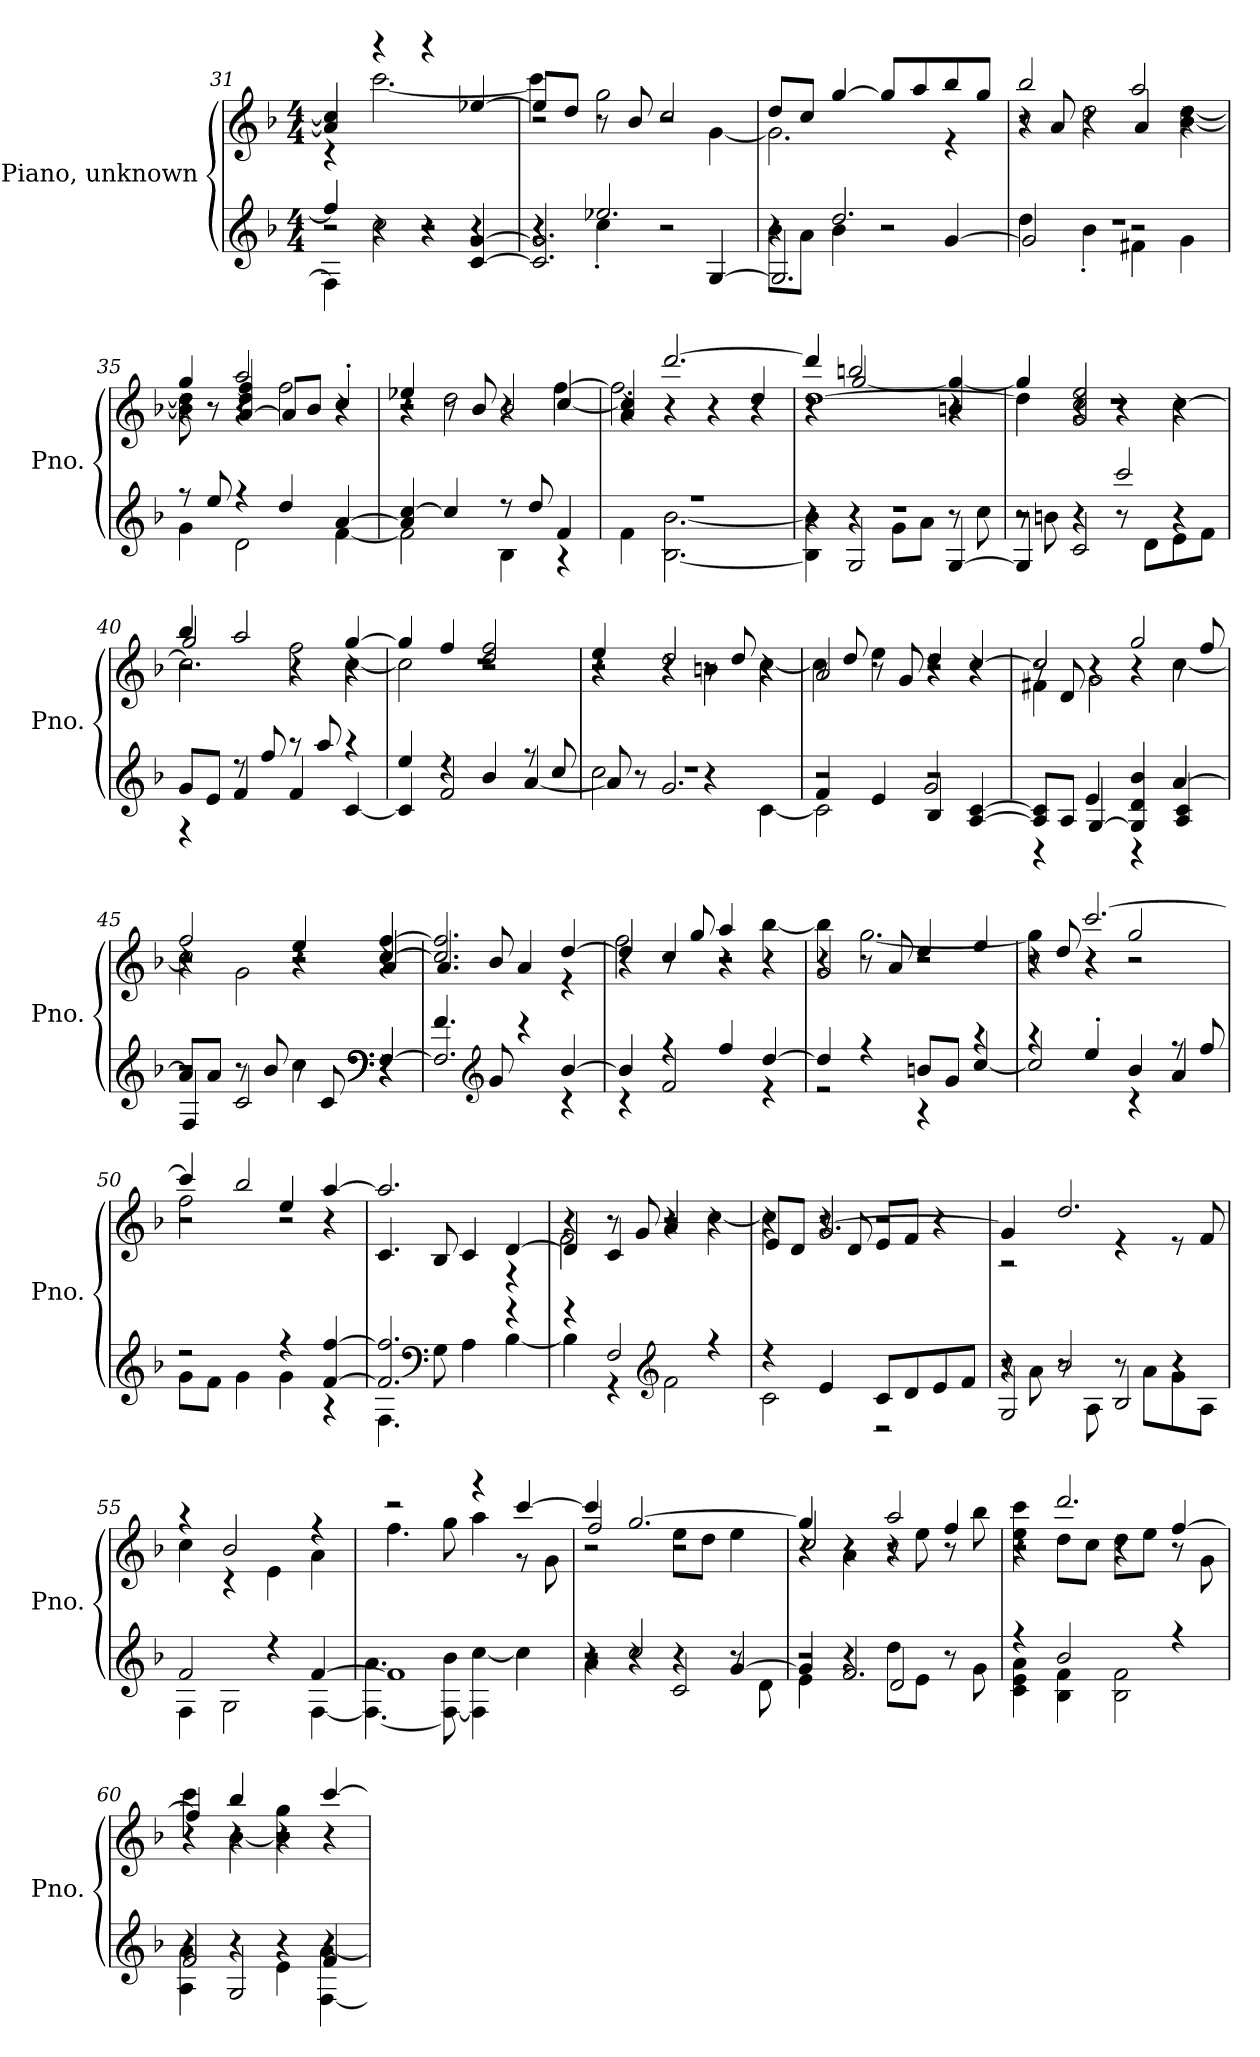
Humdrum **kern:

**kern	**kern
*part1	*part1
*staff2	*staff1
*I"Piano, unknown	*
*I'Pno.	*
*clefG2	*clefG2
*k[b-]	*k[b-]
*M4/4	*M4/4
=31	=31
*^	*^
*	*^	*	*
4ff/]	4F\]	2r	4a/] 4cc/]	4r
4r	2cc\	.	4r	[2.ccc\
2r	.	4r	4r	.
.	4r	[4c/ [4g/	[4ee-X/	.
=32	=32	=32	=32	=32
*	*	*	*	*^
4r	4r	2.c/] 2.g/]	8ee-/L]	4ccc\]	2r
.	.	.	8dd/J	.	.
2.ee-X/	4cc'\	.	8r	2gg\	.
.	.	.	8b-/	.	.
.	2r	.	2r	.	2cc/
.	.	[4G/	.	[4g\	.
*	*	*	*	*v	*v
!!LO:PB:g=z
=33	=33	=33	=33	=33
4r	8b-\L	2.G/]	8dd/L	2.g\]
.	8a\J	.	8cc/J	.
2.dd/	4b-\	.	[4gg/	.
.	2r	.	8gg/L]	.
.	.	.	8aa/	.
.	.	[4g/	8bb-/	4r
.	.	.	8gg/J	.
=34	=34	=34	=34	=34
*	*	*	*	*^
1r	4dd\	2g/]	2bb-/	4r	8r
.	.	.	.	.	8a/
.	4b-'\	.	.	2dd\	4r
.	4f#X\	2r	2aa/	.	4a/
.	4g\	.	.	[4b-\ [4dd\	4r
*	*v	*v	*	*	*
=35	=35	=35	=35	=35
8r	4g\	4r	8b-\] 8dd\]	4gg/
8ee/	.	.	8r	.
4r	2d\	2aa/	4r	[4a/ 4dd/ 4ff/
4dd/	.	.	2ff\	8a/L]
.	.	.	.	8b-/J
[4a/	[4f\	4r	.	4cc'/
=36	=36	=36	=36	=36
4a/] [4cc/	2f\]	2r	4ee-X/	4r
4cc/]	.	.	8r	2dd\
.	.	.	8b-/	.
8r	4B-\	2b-/	4r	.
8dd/	.	.	.	.
4f/	4r	.	[4cc/	[4ff\
=37	=37	=37	=37	=37
1r	4f\	4r	4a/ 4cc/]	2.ff\]
.	[2.B-\ [2.b-\	[2.ddd/	4r	.
.	.	.	4r	.
.	.	.	4dd/	4r
!!LO:LB:g=z	!!	!!
=38	=38	=38	=38	=38
*	*^	*	*	*
1r	4B-\] 4b-\]	4r	4ddd/]	4r	[1dd
.	4r	2G/	2bbn/	[2gg/	.
.	8g\L	.	.	.	.
.	8a\J	.	.	.	.
.	8r	[4G/	4r	4bn/ 4gg/_	.
.	8cc\	.	.	.	.
=39	=39	=39	=39	=39	=39
2r	8r	4G/]	1r	4gg/]	4dd\]
.	8bn\	.	.	.	.
.	4r	2c/	.	2g/ 2cc/ 2ee/	4r
2ccc/	8r	.	.	.	4r
.	8d\L	.	.	.	.
.	8e\	4r	.	4r	[4cc\
.	8f\J	.	.	.	.
*	*v	*v	*	*	*
=40	=40	=40	=40	=40
*	*	*	*	*^
8g/L	4r	4bb-/	2r	2gg/	2.cc\]
8e/J	.	.	.	.	.
8r	4f/	2aa/	.	.	.
8ff/	.	.	.	.	.
8r	4f/	.	2ff\	4r	.
8aa/	.	.	.	.	.
4r	[4c/	4r	.	[4gg/	[4cc\
*	*	*	*	*v	*v
=41	=41	=41	=41	=41
4ee/	4c/]	1r	4gg/]	2cc\]
4r	2f/	.	4ff/	.
4b-/	.	.	2dd/ 2ff/	2r
8r	[4a/	.	.	.
8cc/	.	.	.	.
=42	=42	=42	=42	=42
*	*^	*	*	*
1r	2cc\	8a/]	4r	2r	4ee/
.	.	8r	.	.	.
.	.	2.g/	2dd/	.	4r
.	4r	.	.	4bn\	8r
.	.	.	.	.	8dd/
.	[4c\	.	4r	[4cc\	4r
!!LO:LB:g=z	!!	!!
=43	=43	=43	=43	=43	=43
4f/	2c\]	2r	2a/	4cc\]	8r
.	.	.	.	.	8dd/
4e/	.	.	.	4ee\	8r
.	.	.	.	.	8g/
4B-/	2r	2g/	4r	2r	4dd/
[4A/ [4c/	.	.	[4cc/	.	4r
*	*v	*v	*	*	*
=44	=44	=44	=44	=44
8A/] 8c/]L	4r	2cc/]	4f#X\	8r
8A/J	.	.	.	8d/
[4G/	4e/	.	2g\	4r
4G/] 4d/ 4b-/	4r	2gg/	.	4r
[4a/	4A/ 4c/	.	[4cc\	8r
.	.	.	.	8ff/
=45	=45	=45	=45	=45
*	*^	*	*	*^
8a/L]	2r	4F/	2ff/	2cc\]	2r	4r
8a/J	.	.	.	.	.	.
8r	.	2c/	.	.	.	2g\
8b-/	.	.	.	.	.	.
8r	4cc\	.	4r	2r	4ee/	.
8c/	.	.	.	.	.	.
*clefF4	*	*	*	*	*	*
4r	4r	[4F/	[4cc/ [4ff/	.	4a/	4r
*	*v	*v	*	*	*	*
*	*	*	*v	*v	*v
=46	=46	=46	=46
4.f/	2.F/]	2.cc/] 2.ff/]	4.a/
*clefG2	*	*	*
8g/	.	.	8b-/
4r	.	.	4a/
[4b-/	4r	[4dd/	4r
=47	=47	=47	=47
*	*	*	*^
4b-/]	4r	4dd/]	2ff\	4r
4r	2f/	4cc/	.	8r
.	.	.	.	8gg/
4ff/	.	2r	4r	4aa/
[4dd/	4r	.	[4bb-\	4r
!!LO:LB:g=z	!!	!!
=48	=48	=48	=48	=48
4dd/]	2r	2g/	4bb-\]	4r
4r	.	.	[2.gg\	8r
.	.	.	.	8a/
8bn/L	4r	2r	.	4dd/
8g/J	.	.	.	.
4r	[4cc/	.	.	4ee/
=49	=49	=49	=49	=49
4r	2cc/]	4r	4gg\]	8r
.	.	.	.	8dd/
4ee'/	.	[2.ccc/	4r	4r
4b-/	4r	.	2r	2gg/
8r	4a/	.	.	.
8ff/	.	.	.	.
=50	=50	=50	=50	=50
2r	8g\L	4ccc/]	2ff\	2r
.	8f\J	.	.	.
.	4g\	2bb-/	.	.
4r	4g\	.	2r	4ee/
[4f/ [4ff/	4r	[4aa/	.	4r
*	*	*	*v	*v
=51	=51	=51	=51
2.f/] 2.ff/]	4.F\	2.aa/]	4.c/
*clefF4	*	*	*
.	8G\	.	8B-/
.	4A\	.	4c/
4r	[4B-\	[4d/	4r
=52	=52	=52	=52
*	*	*	*^
4r	4B-\]	4d/]	2f\	4r
2F/	4r	4c/	.	8r
.	.	.	.	8g/
*clefG2	*	*	*	*
.	2f\	2r	4r	4a/
4r	.	.	[4cc\	4r
!!LO:LB:g=z	!!	!!
=53	=53	=53	=53	=53
4r	2c\	4r	4cc\]	8e/L
.	.	.	.	8d/J
4e/	.	[2.g/	4r	8r
.	.	.	.	8d/
8c/L	2r	.	2r	8e/L
8d/	.	.	.	8f/J
8e/	.	.	.	4r
8f/J	.	.	.	.
*	*	*	*v	*v
=54	=54	=54	=54
*	*^	*	*
4r	8r	2G/	4g/]	2r
.	8a\	.	.	.
2b-/	8r	.	2.dd/	.
.	8A\	.	.	.
.	8r	2B-/	.	4r
.	8a\L	.	.	.
4r	8g\	.	.	8r
.	8A\J	.	.	8f/
*	*v	*v	*	*
=55	=55	=55	=55
2f/	4F\	4r	4cc\
.	2G\	2b-/	4r
4r	.	.	4e\
[4f/	[4F\	4r	4a\
=56	=56	=56	=56
1f]	4.F\_ 4.a\	2r	4.ff\
.	8F\_ 8b-\	.	8gg\
.	4F\] [4cc\	4r	4aa\
.	4cc\]	[4ccc/	8r
.	.	.	8g\
=57	=57	=57	=57
*	*^	*	*^
4r	4a\	2r	4ccc/]	2r	2ff/
2cc/	4r	.	[2.gg/	.	.
.	4r	2c/	.	8ee\L	2r
.	.	.	.	8dd\J	.
[4g/	8r	.	.	4ee\	.
.	8d\	.	.	.	.
!!LO:LB:g=z	!!	!!
=58	=58	=58	=58	=58	=58
4g/]	4e\	2r	4gg/]	4r	2cc/
2.f/	4r	.	4r	4a\	.
.	8dd\L	2d/	2aa/	8r	4r
.	8e\J	.	.	8ee\	.
.	8r	.	.	8r	4ff/
.	8g\	.	.	8bb-\	.
*	*v	*v	*	*	*
=59	=59	=59	=59	=59
4r	4c\ 4e\ 4a\	4r	4ee\ 4ccc\	2r
2b-/	4B-\ 4f\	2.ddd/	8dd\L	.
.	.	.	8cc\J	.
.	2B-\ 2f\	.	8dd\L	4r
.	.	.	8ee\J	.
4r	.	.	8r	[4ff/
.	.	.	8g\	.
=60	=60	=60	=60	=60
*	*^	*	*	*
2f/	4A\ 4a\	4r	4r	4ccc\	4ff/]
.	4r	2G/	4bb-/	[4b-\	4r
4r	4e\	.	4r	4b-\] 4gg\	2r
4f/	[4F\ [4a\	4r	[4ccc/	4r	.
*v	*v	*v	*	*	*
*	*v	*v	*v
=	=
*-	*-
